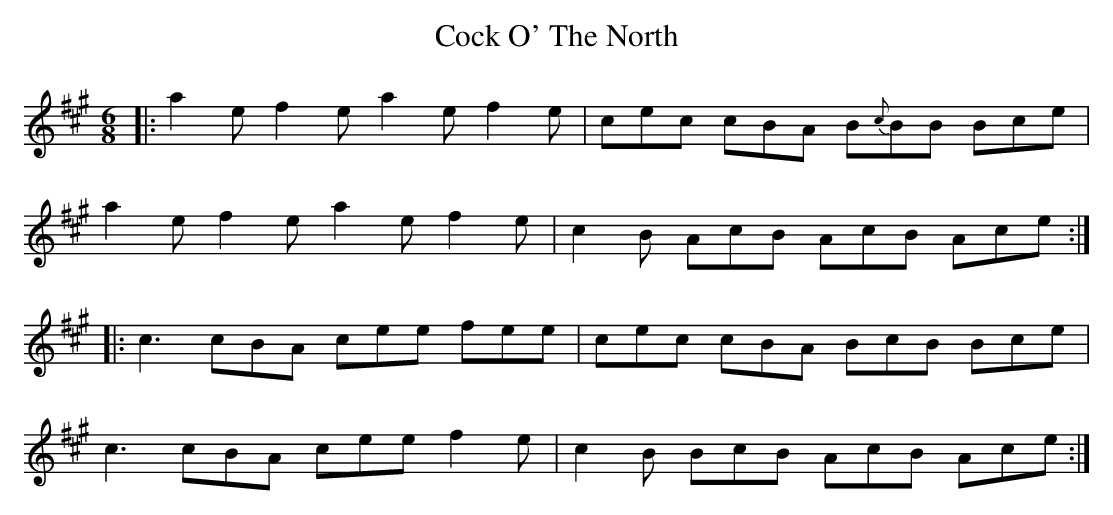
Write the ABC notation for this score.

X:1
T: Cock O' The North
M: 6/8
L: 1/8
K: Amaj
|:a2e f2e a2e f2e|cec cBA B{c}BB Bce|
a2e f2e a2e f2e|c2B AcB AcB Ace:|
|:c3 cBA cee fee|cec cBA BcB Bce|
c3 cBA cee f2e|c2B BcB AcB Ace:|
